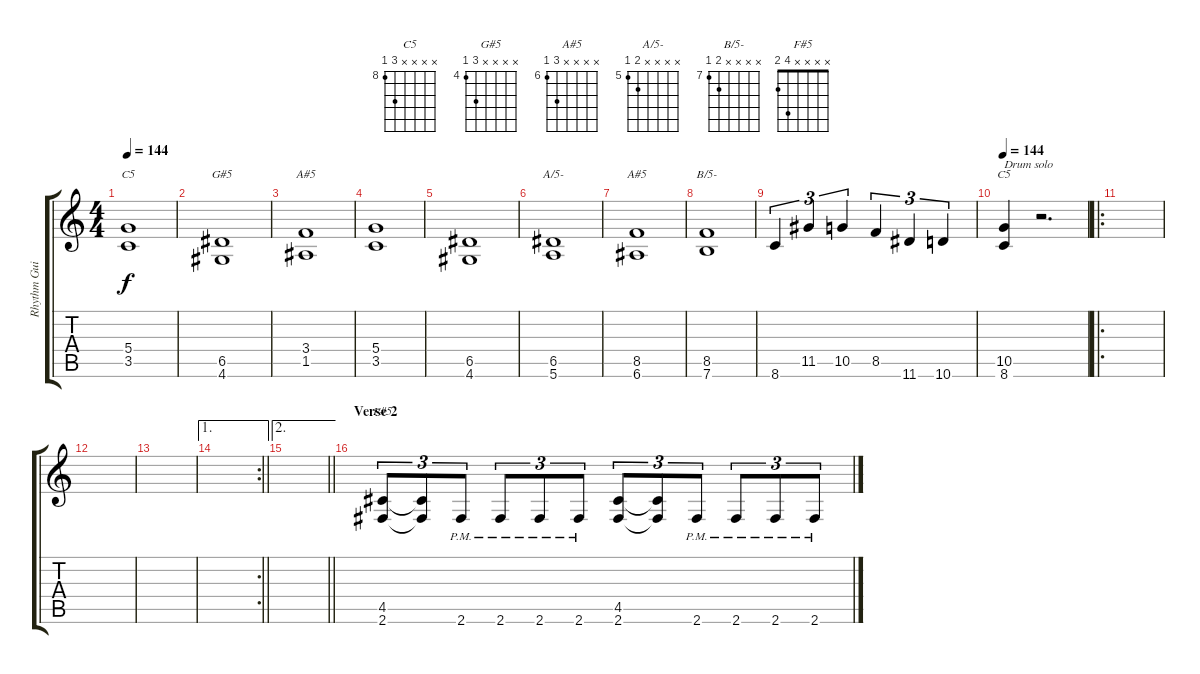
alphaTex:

\track ("Rhythm Guitar" "Rhythm Gui") {instrument overdrivenguitar}
\staff {score tabs}
\tuning (E4 B3 G3 D3 A2 E2) {hide}
\chord ("C5" x x x 5 3 x)
\chord ("G#5" x x x x 6 4) {firstfret 4}
\chord ("A#5" x x x 3 1 x)
\chord ("A/5-" x x x x 6 5) {firstfret 5}
\chord ("A#5" x x x x 8 6) {firstfret 6}
\chord ("B/5-" x x x x 8 7) {firstfret 7}
\chord ("C5" x x x x 10 8) {firstfret 8}
\chord ("F#5" x x x x 4 2)
\ts (4 4)
\tempo 144
\clef g2
\ks c
(5.4 3.5).1{ch "C5" dy f} |
(6.5 4.6).1{ch "G#5"} |
(3.4 1.5).1{ch "A#5"} |
(5.4 3.5).1 |
(6.5 4.6).1 |
(6.5 5.6).1{ch "A/5-"} |
(8.5 6.6).1{ch "A#5"} |
(8.5 7.6).1{ch "B/5-"} |
8.6.4{tu (3 2)} 11.5.4{tu (3 2)} 10.5.4{tu (3 2)} 8.5.4{tu (3 2)} 11.6.4{tu (3 2)} 10.6.4{tu (3 2)} |
\tempo 144
(10.5 8.6).4{ch "C5" txt "Drum solo"} r.2{d} |
\ro
|
|
|
\ae 1
\rc 2
\barLineRight lightlight
|
\ae 2
\barLineRight lightlight
|
\section ("" "Verse 2")
(4.5 2.6).8{tu (3 2) ch "F#5"} (4.5{t} 2.6{t}).8{tu (3 2)} 2.6{pm}.8{tu (3 2)} 2.6{pm}.8{tu (3 2)} 2.6{pm}.8{tu (3 2)} 2.6{pm}.8{tu (3 2)} (4.5 2.6).8{tu (3 2)} (4.5{t} 2.6{t}).8{tu (3 2)} 2.6{pm}.8{tu (3 2)} 2.6{pm}.8{tu (3 2)} 2.6{pm}.8{tu (3 2)} 2.6{pm}.8{tu (3 2)}
